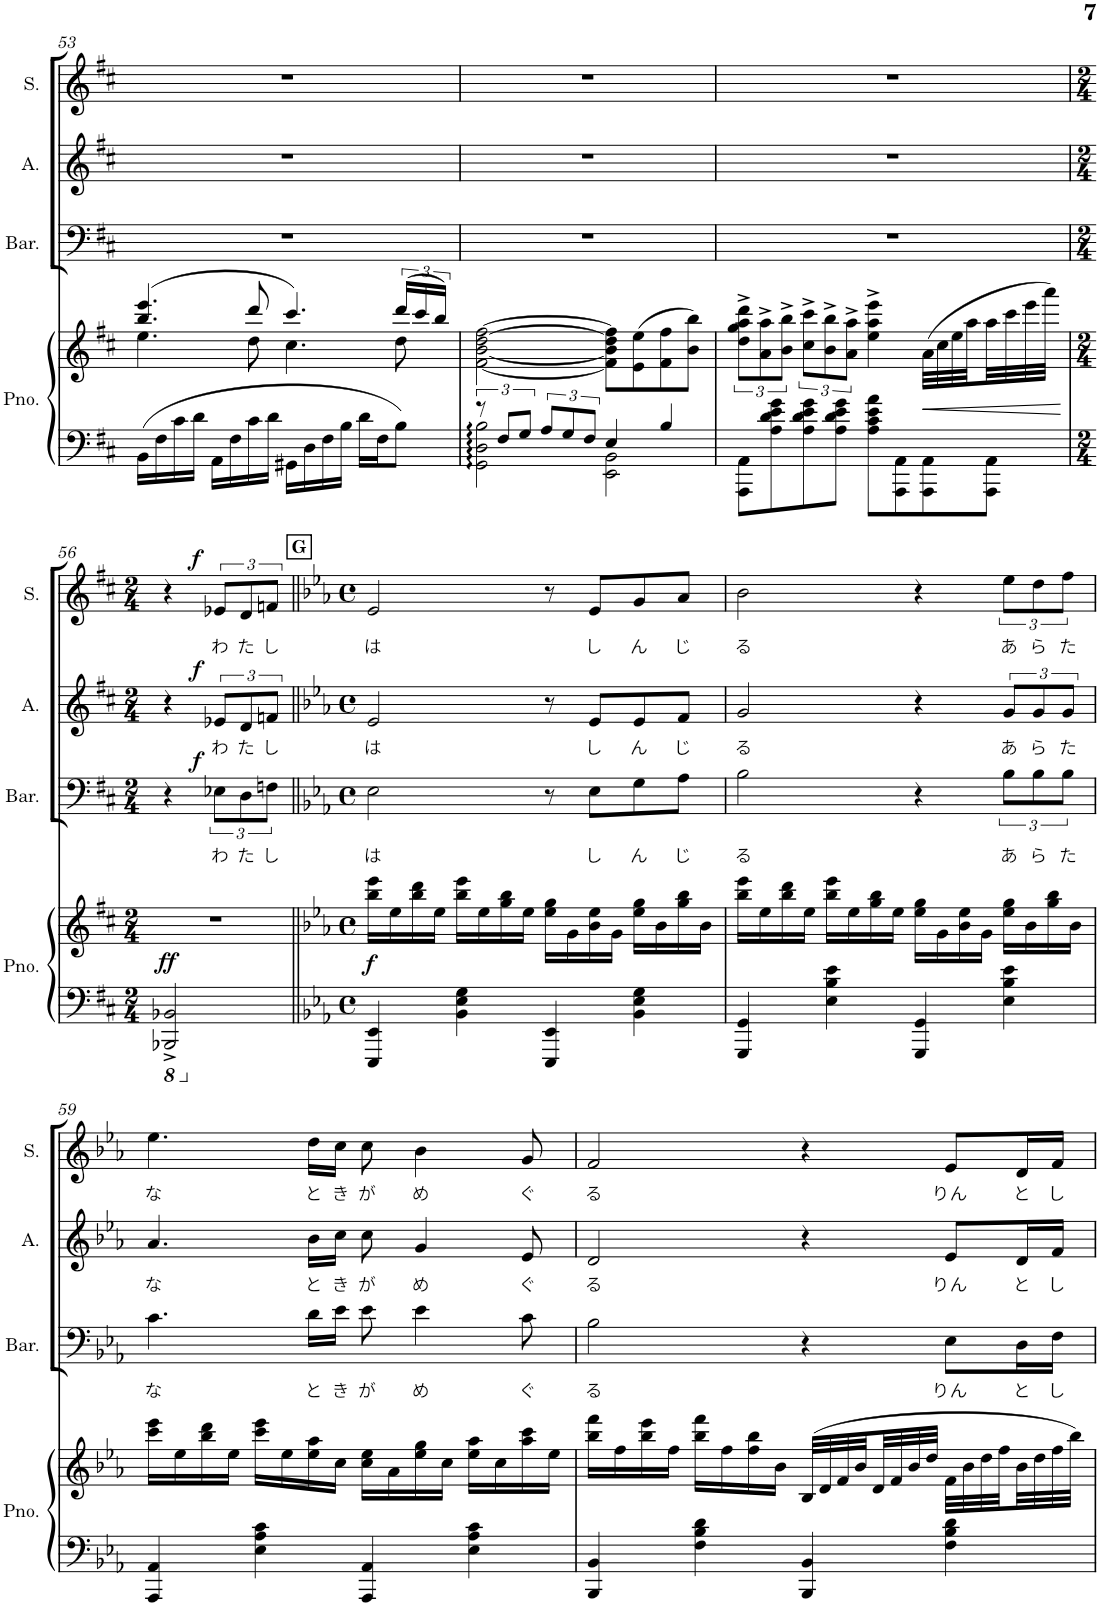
**kern	**kern	**dynam	**kern	**text	**dynam	**kern	**text	**dynam	**kern	**text	**dynam
*part4	*part4	*part4	*part3	*part3	*part3	*part2	*part2	*part2	*part1	*part1	*part1
*staff5	*staff4	*staff4/5	*staff3	*staff3	*staff3	*staff2	*staff2	*staff2	*staff1	*staff1	*staff1
*I"Piano	*	*	*I"Baritone	*	*	*I"Alto	*	*	*I"Soprano	*	*
*I'Pno.	*	*	*I'Bar.	*	*	*I'A.	*	*	*I'S.	*	*
!!LO:PB:g=z
*clefF4	*clefG2	*	*clefF4	*	*	*clefG2	*	*	*clefG2	*	*
*k[f#c#]	*k[f#c#]	*	*k[f#c#]	*	*	*k[f#c#]	*	*	*k[f#c#]	*	*
*M4/4	*M4/4	*	*M4/4	*	*	*M4/4	*	*	*M4/4	*	*
*met(c)	*met(c)	*	*met(c)	*	*	*met(c)	*	*	*met(c)	*	*
=53	=53	=53	=53	=53	=53	=53	=53	=53	=53	=53	=53
*	*^	*	*	*	*	*	*	*	*	*	*
16BB\LL	(4.bb/ 4.eee/	4.ee\	.	1r	.	.	1r	.	.	1r	.	.
16F#\	.	.	.	.	.	.	.	.	.	.	.	.
16c#\	.	.	.	.	.	.	.	.	.	.	.	.
16d\JJ	.	.	.	.	.	.	.	.	.	.	.	.
16AA\LL	.	.	.	.	.	.	.	.	.	.	.	.
16F#\	.	.	.	.	.	.	.	.	.	.	.	.
16c#\	8ddd/	8dd\	.	.	.	.	.	.	.	.	.	.
16d\JJ	.	.	.	.	.	.	.	.	.	.	.	.
16GG#X\LL	4.ccc#/)	4.cc#\	.	.	.	.	.	.	.	.	.	.
16D\	.	.	.	.	.	.	.	.	.	.	.	.
16F#\	.	.	.	.	.	.	.	.	.	.	.	.
16B\JJ	.	.	.	.	.	.	.	.	.	.	.	.
16d\LL	.	.	.	.	.	.	.	.	.	.	.	.
16F#\J	.	.	.	.	.	.	.	.	.	.	.	.
8B\J	(24ddd/LL	8dd\	.	.	.	.	.	.	.	.	.	.
.	24ccc#/	.	.	.	.	.	.	.	.	.	.	.
.	24bb/JJ)	.	.	.	.	.	.	.	.	.	.	.
*	*v	*v	*	*	*	*	*	*	*	*	*	*
=54	=54	=54	=54	=54	=54	=54	=54	=54	=54	=54	=54
*^	*	*	*	*	*	*	*	*	*	*	*
12r	2GG\ 2D\ 2B\	[2f#\ [2b\ [2dd\ [2ff#\	.	1r	.	.	1r	.	.	1r	.	.
12F#/L	.	.	.	.	.	.	.	.	.	.	.	.
12G/J	.	.	.	.	.	.	.	.	.	.	.	.
12A/L	.	.	.	.	.	.	.	.	.	.	.	.
12G/	.	.	.	.	.	.	.	.	.	.	.	.
12F#/J	.	.	.	.	.	.	.	.	.	.	.	.
4E/	2EE\ 2BB\	8f#\] 8b\] 8dd\] 8ff#\]L	.	.	.	.	.	.	.	.	.	.
.	.	(8e\ 8ee\	.	.	.	.	.	.	.	.	.	.
4B/	.	8f#\ 8ff#\	.	.	.	.	.	.	.	.	.	.
.	.	8b\ 8bb\J)	.	.	.	.	.	.	.	.	.	.
*v	*v	*	*	*	*	*	*	*	*	*	*	*
=55	=55	=55	=55	=55	=55	=55	=55	=55	=55	=55	=55
8AAA\ 8AA\L	12dd\^ 12gg\^ 12aa\^ 12ddd\^L	.	1r	.	.	1r	.	.	1r	.	.
.	12a\^ 12aa\^	.	.	.	.	.	.	.	.	.	.
8A\ 8d\ 8e\ 8g\	.	.	.	.	.	.	.	.	.	.	.
.	12b\^ 12bb\^J	.	.	.	.	.	.	.	.	.	.
8A\ 8d\ 8e\ 8g\	12cc#\^ 12ccc#\^L	.	.	.	.	.	.	.	.	.	.
.	12b\^ 12bb\^	.	.	.	.	.	.	.	.	.	.
8A\ 8d\ 8e\ 8g\J	.	.	.	.	.	.	.	.	.	.	.
.	12a\^ 12aa\^J	.	.	.	.	.	.	.	.	.	.
8A\ 8c#\ 8e\ 8a\L	4ee\^ 4aa\^ 4eee\^	.	.	.	.	.	.	.	.	.	.
8AAA\ 8AA\	.	.	.	.	.	.	.	.	.	.	.
!	!	!LO:HP:b	!	!	!	!	!	!	!	!	!
8AAA\ 8AA\	(32a\LLL	<	.	.	.	.	.	.	.	.	.
.	32cc#\	.	.	.	.	.	.	.	.	.	.
.	32ee\	.	.	.	.	.	.	.	.	.	.
.	32aa\	.	.	.	.	.	.	.	.	.	.
8AAA\ 8AA\J	32aa\	.	.	.	.	.	.	.	.	.	.
.	32ccc#\	.	.	.	.	.	.	.	.	.	.
.	32eee\	.	.	.	.	.	.	.	.	.	.
.	32aaa\JJJ)	.	.	.	.	.	.	.	.	.	.
.	.	[	.	.	.	.	.	.	.	.	.
!!LO:LB:g=z
=56	=56	=56	=56	=56	=56	=56	=56	=56	=56	=56	=56
*M2/4	*M2/4	*	*M2/4	*	*	*M2/4	*	*	*M2/4	*	*
*8ba	*	*	*	*	*	*	*	*	*	*	*
!	!	!LO:DY:a=2	!	!	!	!	!	!	!	!	!
2BBBB-X/^ 2BBB-X/^	2r	ff	4r	.	.	4r	.	.	4r	.	.
!	!	!	!	!LO:LY:b	!LO:DY:a	!	!LO:LY:b	!LO:DY:a	!	!LO:LY:b	!LO:DY:a
.	.	.	12E-X\L	わ	f	12e-X/L	わ	f	12e-X/L	わ	f
!	!	!	!	!LO:LY:b	!	!	!LO:LY:b	!	!	!LO:LY:b	!
.	.	.	12D\	た	.	12d/	た	.	12d/	た	.
!	!	!	!	!LO:LY:b	!	!	!LO:LY:b	!	!	!LO:LY:b	!
.	.	.	12Fn\J	し	.	12fn/J	し	.	12fn/J	し	.
!!LO:REH:place=s1:a:B:cj:t=G
=57||	=57||	=57||	=57||	=57||	=57||	=57||	=57||	=57||	=57||	=57||	=57||
*k[b-e-a-]	*k[b-e-a-]	*	*k[b-e-a-]	*	*	*k[b-e-a-]	*	*	*k[b-e-a-]	*	*
*M4/4	*M4/4	*	*M4/4	*	*	*M4/4	*	*	*M4/4	*	*
*met(c)	*met(c)	*	*met(c)	*	*	*met(c)	*	*	*met(c)	*	*
*X8ba	*	*	*	*	*	*	*	*	*	*	*
!	!	!LO:DY:b	!	!LO:LY:b	!	!	!LO:LY:b	!	!	!LO:LY:b	!
4EEE-/ 4EE-/	16bb-\ 16eee-\LL	f	2E-\	は	.	2e-/	は	.	2e-/	は	.
.	16ee-\	.	.	.	.	.	.	.	.	.	.
.	16bb-\ 16ddd\	.	.	.	.	.	.	.	.	.	.
.	16ee-\JJ	.	.	.	.	.	.	.	.	.	.
4BB-\ 4E-\ 4G\	16bb-\ 16eee-\LL	.	.	.	.	.	.	.	.	.	.
.	16ee-\	.	.	.	.	.	.	.	.	.	.
.	16gg\ 16bb-\	.	.	.	.	.	.	.	.	.	.
.	16ee-\JJ	.	.	.	.	.	.	.	.	.	.
4EEE-/ 4EE-/	16ee-\ 16gg\LL	.	8r	.	.	8r	.	.	8r	.	.
.	16g\	.	.	.	.	.	.	.	.	.	.
!	!	!	!	!LO:LY:b	!	!	!LO:LY:b	!	!	!LO:LY:b	!
.	16b-\ 16ee-\	.	8E-\L	し	.	8e-/L	し	.	8e-/L	し	.
.	16g\JJ	.	.	.	.	.	.	.	.	.	.
!	!	!	!	!LO:LY:b	!	!	!LO:LY:b	!	!	!LO:LY:b	!
4BB-\ 4E-\ 4G\	16ee-\ 16gg\LL	.	8G\	ん	.	8e-/	ん	.	8g/	ん	.
.	16b-\	.	.	.	.	.	.	.	.	.	.
!	!	!	!	!LO:LY:b	!	!	!LO:LY:b	!	!	!LO:LY:b	!
.	16gg\ 16bb-\	.	8A-\J	じ	.	8f/J	じ	.	8a-/J	じ	.
.	16b-\JJ	.	.	.	.	.	.	.	.	.	.
=58	=58	=58	=58	=58	=58	=58	=58	=58	=58	=58	=58
!	!	!	!	!LO:LY:b	!	!	!LO:LY:b	!	!	!LO:LY:b	!
4GGG/ 4GG/	16bb-\ 16eee-\LL	.	2B-\	る	.	2g/	る	.	2b-\	る	.
.	16ee-\	.	.	.	.	.	.	.	.	.	.
.	16bb-\ 16ddd\	.	.	.	.	.	.	.	.	.	.
.	16ee-\JJ	.	.	.	.	.	.	.	.	.	.
4E-\ 4B-\ 4e-\	16bb-\ 16eee-\LL	.	.	.	.	.	.	.	.	.	.
.	16ee-\	.	.	.	.	.	.	.	.	.	.
.	16gg\ 16bb-\	.	.	.	.	.	.	.	.	.	.
.	16ee-\JJ	.	.	.	.	.	.	.	.	.	.
4GGG/ 4GG/	16ee-\ 16gg\LL	.	4r	.	.	4r	.	.	4r	.	.
.	16g\	.	.	.	.	.	.	.	.	.	.
.	16b-\ 16ee-\	.	.	.	.	.	.	.	.	.	.
.	16g\JJ	.	.	.	.	.	.	.	.	.	.
!	!	!	!	!LO:LY:b	!	!	!LO:LY:b	!	!	!LO:LY:b	!
4E-\ 4B-\ 4e-\	16ee-\ 16gg\LL	.	12B-\L	あ	.	12g/L	あ	.	12ee-\L	あ	.
.	16b-\	.	.	.	.	.	.	.	.	.	.
!	!	!	!	!LO:LY:b	!	!	!LO:LY:b	!	!	!LO:LY:b	!
.	.	.	12B-\	ら	.	12g/	ら	.	12dd\	ら	.
.	16gg\ 16bb-\	.	.	.	.	.	.	.	.	.	.
!	!	!	!	!LO:LY:b	!	!	!LO:LY:b	!	!	!LO:LY:b	!
.	.	.	12B-\J	た	.	12g/J	た	.	12ff\J	た	.
.	16b-\JJ	.	.	.	.	.	.	.	.	.	.
!!LO:LB:g=z
=59	=59	=59	=59	=59	=59	=59	=59	=59	=59	=59	=59
!	!	!	!	!LO:LY:b	!	!	!LO:LY:b	!	!	!LO:LY:b	!
4AAA-/ 4AA-/	16ccc\ 16eee-\LL	.	4.c\	な	.	4.a-/	な	.	4.ee-\	な	.
.	16ee-\	.	.	.	.	.	.	.	.	.	.
.	16bb-\ 16ddd\	.	.	.	.	.	.	.	.	.	.
.	16ee-\JJ	.	.	.	.	.	.	.	.	.	.
4E-\ 4A-\ 4c\	16ccc\ 16eee-\LL	.	.	.	.	.	.	.	.	.	.
.	16ee-\	.	.	.	.	.	.	.	.	.	.
!	!	!	!	!LO:LY:b	!	!	!LO:LY:b	!	!	!LO:LY:b	!
.	16ee-\ 16aa-\	.	16d\LL	と	.	16b-\LL	と	.	16dd\LL	と	.
!	!	!	!	!LO:LY:b	!	!	!LO:LY:b	!	!	!LO:LY:b	!
.	16cc\JJ	.	16e-\JJ	き	.	16cc\JJ	き	.	16cc\JJ	き	.
!	!	!	!	!LO:LY:b	!	!	!LO:LY:b	!	!	!LO:LY:b	!
4AAA-/ 4AA-/	16cc\ 16ee-\LL	.	8e-\	が	.	8cc\	が	.	8cc\	が	.
.	16a-\	.	.	.	.	.	.	.	.	.	.
!	!	!	!	!LO:LY:b	!	!	!LO:LY:b	!	!	!LO:LY:b	!
.	16ee-\ 16gg\	.	4e-\	め	.	4g/	め	.	4b-\	め	.
.	16cc\JJ	.	.	.	.	.	.	.	.	.	.
4E-\ 4A-\ 4c\	16ee-\ 16aa-\LL	.	.	.	.	.	.	.	.	.	.
.	16cc\	.	.	.	.	.	.	.	.	.	.
!	!	!	!	!LO:LY:b	!	!	!LO:LY:b	!	!	!LO:LY:b	!
.	16aa-\ 16ccc\	.	8c\	ぐ	.	8e-/	ぐ	.	8g/	ぐ	.
.	16ee-\JJ	.	.	.	.	.	.	.	.	.	.
=60	=60	=60	=60	=60	=60	=60	=60	=60	=60	=60	=60
!	!	!	!	!LO:LY:b	!	!	!LO:LY:b	!	!	!LO:LY:b	!
4BBB-/ 4BB-/	16bb-\ 16fff\LL	.	2B-\	る	.	2d/	る	.	2f/	る	.
.	16ff\	.	.	.	.	.	.	.	.	.	.
.	16bb-\ 16eee-\	.	.	.	.	.	.	.	.	.	.
.	16ff\JJ	.	.	.	.	.	.	.	.	.	.
4F\ 4B-\ 4d\	16bb-\ 16fff\LL	.	.	.	.	.	.	.	.	.	.
.	16ff\	.	.	.	.	.	.	.	.	.	.
.	16ff\ 16bb-\	.	.	.	.	.	.	.	.	.	.
.	16b-\JJ	.	.	.	.	.	.	.	.	.	.
4BBB-/ 4BB-/	(32B-/LLL	.	4r	.	.	4r	.	.	4r	.	.
.	32d/	.	.	.	.	.	.	.	.	.	.
.	32f/	.	.	.	.	.	.	.	.	.	.
.	32b-/	.	.	.	.	.	.	.	.	.	.
.	32d/	.	.	.	.	.	.	.	.	.	.
.	32f/	.	.	.	.	.	.	.	.	.	.
.	32b-/	.	.	.	.	.	.	.	.	.	.
.	32dd/JJJ	.	.	.	.	.	.	.	.	.	.
!	!	!	!	!LO:LY:b	!	!	!LO:LY:b	!	!	!LO:LY:b	!
4F\ 4B-\ 4d\	32f\LLL	.	8E-\L	りん	.	8e-/L	りん	.	8e-/L	りん	.
.	32b-\	.	.	.	.	.	.	.	.	.	.
.	32dd\	.	.	.	.	.	.	.	.	.	.
.	32ff\	.	.	.	.	.	.	.	.	.	.
!	!	!	!	!LO:LY:b	!	!	!LO:LY:b	!	!	!LO:LY:b	!
.	32b-\	.	16D\L	と	.	16d/L	と	.	16d/L	と	.
.	32dd\	.	.	.	.	.	.	.	.	.	.
!	!	!	!	!LO:LY:b	!	!	!LO:LY:b	!	!	!LO:LY:b	!
.	32ff\	.	16F\JJ	し	.	16f/JJ	し	.	16f/JJ	し	.
.	32bb-\JJJ)	.	.	.	.	.	.	.	.	.	.
=	=	=	=	=	=	=	=	=	=	=	=
*-	*-	*-	*-	*-	*-	*-	*-	*-	*-	*-	*-
